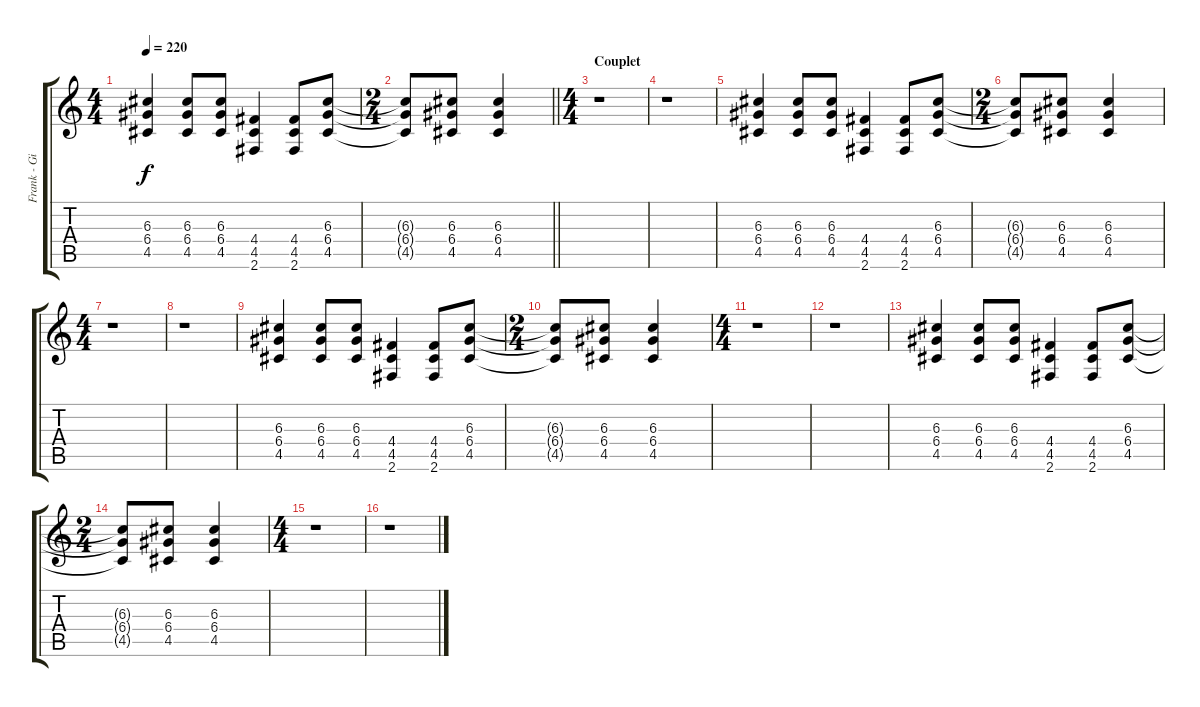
\track ("Frank - Gitaar" "Frank - Gi") {instrument distortionguitar}
\staff {score tabs}
\tuning (E4 B3 G3 D3 A2 E2) {hide}
\ts (4 4)
\tempo 220
\clef g2
\ks c
(6.3 6.4 4.5).4{dy f instrument distortionguitar} (6.3 6.4 4.5).8 (6.3 6.4 4.5).8 (4.4 4.5 2.6).4 (4.4 4.5 2.6).8 (6.3 6.4 4.5).8 |
\ts (2 4)
\barLineRight lightlight
(6.3{t} 6.4{t} 4.5{t}).8 (6.3 6.4 4.5).8 (6.3 6.4 4.5).4 |
\ts (4 4)
\section ("" "Couplet")
r.1 |
r.1 |
(6.3 6.4 4.5).4 (6.3 6.4 4.5).8 (6.3 6.4 4.5).8 (4.4 4.5 2.6).4 (4.4 4.5 2.6).8 (6.3 6.4 4.5).8 |
\ts (2 4)
(6.3{t} 6.4{t} 4.5{t}).8 (6.3 6.4 4.5).8 (6.3 6.4 4.5).4 |
\ts (4 4)
r.1 |
r.1 |
(6.3 6.4 4.5).4 (6.3 6.4 4.5).8 (6.3 6.4 4.5).8 (4.4 4.5 2.6).4 (4.4 4.5 2.6).8 (6.3 6.4 4.5).8 |
\ts (2 4)
(6.3{t} 6.4{t} 4.5{t}).8 (6.3 6.4 4.5).8 (6.3 6.4 4.5).4 |
\ts (4 4)
r.1 |
r.1 |
(6.3 6.4 4.5).4 (6.3 6.4 4.5).8 (6.3 6.4 4.5).8 (4.4 4.5 2.6).4 (4.4 4.5 2.6).8 (6.3 6.4 4.5).8 |
\ts (2 4)
(6.3{t} 6.4{t} 4.5{t}).8 (6.3 6.4 4.5).8 (6.3 6.4 4.5).4 |
\ts (4 4)
r.1 |
r.1
